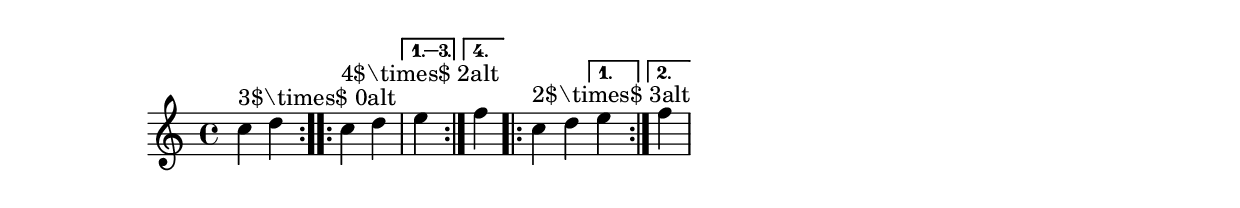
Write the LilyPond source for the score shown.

#(ly:set-option 'old-relative)
\version "1.9.2"

\header{
texidoc="
Folded.  This doesn't make sense without alternatives, but it works.
"
}

\score {
  \context Staff \notes \relative c'' {
    \repeat fold 3 { c^"3$\\times$ 0alt" d }
    % less alts than body
    \repeat fold 4 { c^"4$\\times$ 2alt" d } \alternative { e f }
    % more alts than body
    \repeat fold 2 { c^"2$\\times$ 3alt" d } \alternative { e f g }
  }
}


